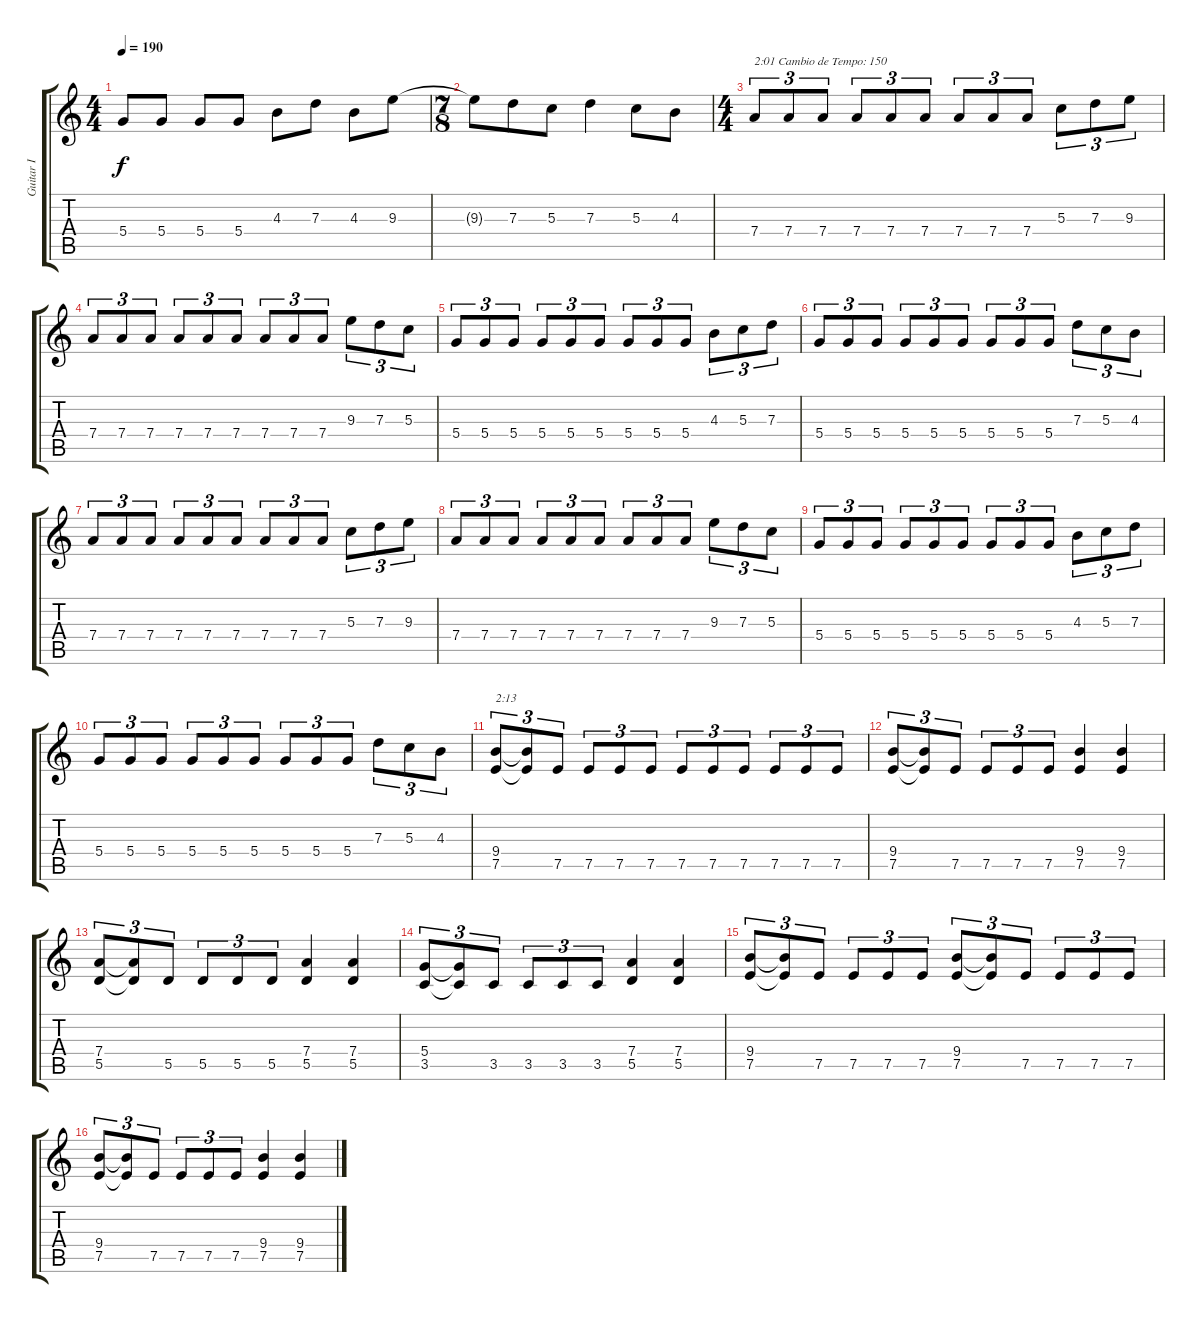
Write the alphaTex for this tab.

\track ("Guitar I" "Guitar I") {instrument distortionguitar}
\staff {score tabs}
\tuning (E4 B3 G3 D3 A2 E2) {hide}
\ts (4 4)
\tempo 190
\clef g2
\ks c
5.4{t}.8{dy f} 5.4.8 5.4.8 5.4.8 4.3.8 7.3.8 4.3.8 9.3.8 |
\ts (7 8)
9.3{t}.8 7.3.8 5.3.8 7.3.4 5.3.8 4.3.8 |
\ts (4 4)
7.4.8{tu (3 2) txt "2:01 Cambio de Tempo: 150"} 7.4.8{tu (3 2)} 7.4.8{tu (3 2)} 7.4.8{tu (3 2)} 7.4.8{tu (3 2)} 7.4.8{tu (3 2)} 7.4.8{tu (3 2)} 7.4.8{tu (3 2)} 7.4.8{tu (3 2)} 5.3.8{tu (3 2)} 7.3.8{tu (3 2)} 9.3.8{tu (3 2)} |
7.4.8{tu (3 2)} 7.4.8{tu (3 2)} 7.4.8{tu (3 2)} 7.4.8{tu (3 2)} 7.4.8{tu (3 2)} 7.4.8{tu (3 2)} 7.4.8{tu (3 2)} 7.4.8{tu (3 2)} 7.4.8{tu (3 2)} 9.3.8{tu (3 2)} 7.3.8{tu (3 2)} 5.3.8{tu (3 2)} |
5.4.8{tu (3 2)} 5.4.8{tu (3 2)} 5.4.8{tu (3 2)} 5.4.8{tu (3 2)} 5.4.8{tu (3 2)} 5.4.8{tu (3 2)} 5.4.8{tu (3 2)} 5.4.8{tu (3 2)} 5.4.8{tu (3 2)} 4.3.8{tu (3 2)} 5.3.8{tu (3 2)} 7.3.8{tu (3 2)} |
5.4.8{tu (3 2)} 5.4.8{tu (3 2)} 5.4.8{tu (3 2)} 5.4.8{tu (3 2)} 5.4.8{tu (3 2)} 5.4.8{tu (3 2)} 5.4.8{tu (3 2)} 5.4.8{tu (3 2)} 5.4.8{tu (3 2)} 7.3.8{tu (3 2)} 5.3.8{tu (3 2)} 4.3.8{tu (3 2)} |
7.4.8{tu (3 2)} 7.4.8{tu (3 2)} 7.4.8{tu (3 2)} 7.4.8{tu (3 2)} 7.4.8{tu (3 2)} 7.4.8{tu (3 2)} 7.4.8{tu (3 2)} 7.4.8{tu (3 2)} 7.4.8{tu (3 2)} 5.3.8{tu (3 2)} 7.3.8{tu (3 2)} 9.3.8{tu (3 2)} |
7.4.8{tu (3 2)} 7.4.8{tu (3 2)} 7.4.8{tu (3 2)} 7.4.8{tu (3 2)} 7.4.8{tu (3 2)} 7.4.8{tu (3 2)} 7.4.8{tu (3 2)} 7.4.8{tu (3 2)} 7.4.8{tu (3 2)} 9.3.8{tu (3 2)} 7.3.8{tu (3 2)} 5.3.8{tu (3 2)} |
5.4.8{tu (3 2)} 5.4.8{tu (3 2)} 5.4.8{tu (3 2)} 5.4.8{tu (3 2)} 5.4.8{tu (3 2)} 5.4.8{tu (3 2)} 5.4.8{tu (3 2)} 5.4.8{tu (3 2)} 5.4.8{tu (3 2)} 4.3.8{tu (3 2)} 5.3.8{tu (3 2)} 7.3.8{tu (3 2)} |
5.4.8{tu (3 2)} 5.4.8{tu (3 2)} 5.4.8{tu (3 2)} 5.4.8{tu (3 2)} 5.4.8{tu (3 2)} 5.4.8{tu (3 2)} 5.4.8{tu (3 2)} 5.4.8{tu (3 2)} 5.4.8{tu (3 2)} 7.3.8{tu (3 2)} 5.3.8{tu (3 2)} 4.3.8{tu (3 2)} |
(9.4 7.5).8{tu (3 2) txt "2:13"} (9.4{t} 7.5{t}).8{tu (3 2)} 7.5.8{tu (3 2)} 7.5.8{tu (3 2)} 7.5.8{tu (3 2)} 7.5.8{tu (3 2)} 7.5.8{tu (3 2)} 7.5.8{tu (3 2)} 7.5.8{tu (3 2)} 7.5.8{tu (3 2)} 7.5.8{tu (3 2)} 7.5.8{tu (3 2)} |
(9.4 7.5).8{tu (3 2)} (9.4{t} 7.5{t}).8{tu (3 2)} 7.5.8{tu (3 2)} 7.5.8{tu (3 2)} 7.5.8{tu (3 2)} 7.5.8{tu (3 2)} (9.4 7.5).4 (9.4 7.5).4 |
(7.4 5.5).8{tu (3 2)} (7.4{t} 5.5{t}).8{tu (3 2)} 5.5.8{tu (3 2)} 5.5.8{tu (3 2)} 5.5.8{tu (3 2)} 5.5.8{tu (3 2)} (7.4 5.5).4 (7.4 5.5).4 |
(5.4 3.5).8{tu (3 2)} (5.4{t} 3.5{t}).8{tu (3 2)} 3.5.8{tu (3 2)} 3.5.8{tu (3 2)} 3.5.8{tu (3 2)} 3.5.8{tu (3 2)} (7.4 5.5).4 (7.4 5.5).4 |
(9.4 7.5).8{tu (3 2)} (9.4{t} 7.5{t}).8{tu (3 2)} 7.5.8{tu (3 2)} 7.5.8{tu (3 2)} 7.5.8{tu (3 2)} 7.5.8{tu (3 2)} (9.4 7.5).8{tu (3 2)} (9.4{t} 7.5{t}).8{tu (3 2)} 7.5.8{tu (3 2)} 7.5.8{tu (3 2)} 7.5.8{tu (3 2)} 7.5.8{tu (3 2)} |
(9.4 7.5).8{tu (3 2)} (9.4{t} 7.5{t}).8{tu (3 2)} 7.5.8{tu (3 2)} 7.5.8{tu (3 2)} 7.5.8{tu (3 2)} 7.5.8{tu (3 2)} (9.4 7.5).4 (9.4 7.5).4
